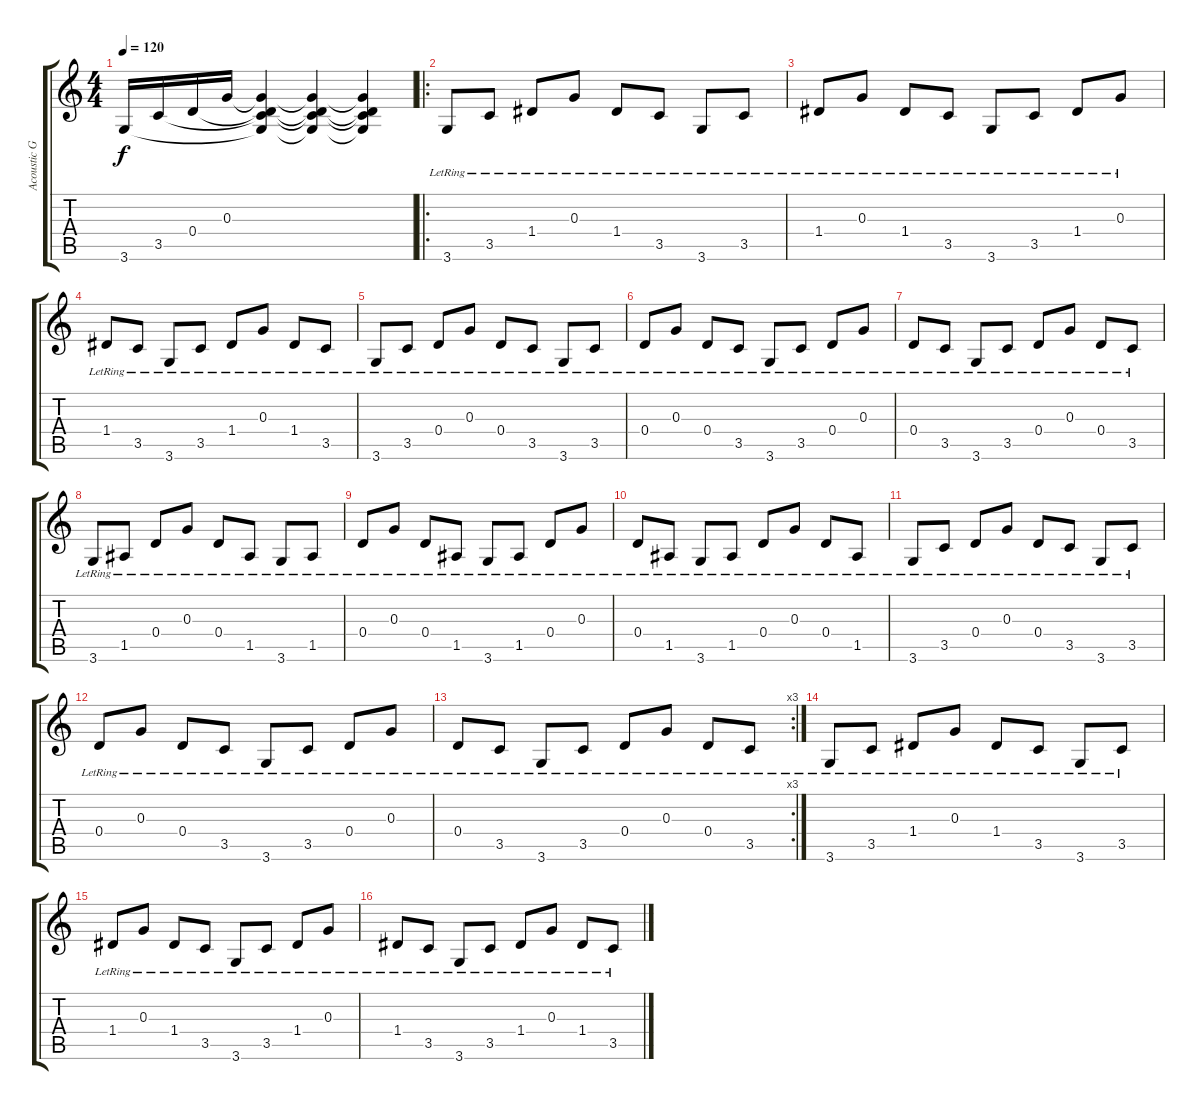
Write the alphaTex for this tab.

\track ("Acoustic Guitar" "Acoustic G") {instrument acousticguitarsteel}
\staff {score tabs}
\tuning (E4 B3 G3 D3 A2 E2) {hide}
\ts (4 4)
\tempo 120
\clef g2
\ks c
3.6.16{dy f instrument acousticguitarsteel} 3.5.16 0.4.16 0.3.16 (0.3{t} 0.4{t} 3.5{t} 3.6{t}).4 (0.3{t} 0.4{t} 3.5{t} 3.6{t}).4 (0.3{t} 0.4{t} 3.5{t} 3.6{t}).4 |
\ro
3.6{lr}.8 3.5{lr}.8 1.4{lr}.8 0.3{lr}.8 1.4{lr}.8 3.5{lr}.8 3.6{lr}.8 3.5{lr}.8 |
1.4{lr}.8 0.3{lr}.8 1.4{lr}.8 3.5{lr}.8 3.6{lr}.8 3.5{lr}.8 1.4{lr}.8 0.3{lr}.8 |
1.4{lr}.8 3.5{lr}.8 3.6{lr}.8 3.5{lr}.8 1.4{lr}.8 0.3{lr}.8 1.4{lr}.8 3.5{lr}.8 |
3.6{lr}.8 3.5{lr}.8 0.4{lr}.8 0.3{lr}.8 0.4{lr}.8 3.5{lr}.8 3.6{lr}.8 3.5{lr}.8 |
0.4{lr}.8 0.3{lr}.8 0.4{lr}.8 3.5{lr}.8 3.6{lr}.8 3.5{lr}.8 0.4{lr}.8 0.3{lr}.8 |
0.4{lr}.8 3.5{lr}.8 3.6{lr}.8 3.5{lr}.8 0.4{lr}.8 0.3{lr}.8 0.4{lr}.8 3.5{lr}.8 |
3.6{lr}.8 1.5{lr}.8 0.4{lr}.8 0.3{lr}.8 0.4{lr}.8 1.5{lr}.8 3.6{lr}.8 1.5{lr}.8 |
0.4{lr}.8 0.3{lr}.8 0.4{lr}.8 1.5{lr}.8 3.6{lr}.8 1.5{lr}.8 0.4{lr}.8 0.3{lr}.8 |
0.4{lr}.8 1.5{lr}.8 3.6{lr}.8 1.5{lr}.8 0.4{lr}.8 0.3{lr}.8 0.4{lr}.8 1.5{lr}.8 |
3.6{lr}.8 3.5{lr}.8 0.4{lr}.8 0.3{lr}.8 0.4{lr}.8 3.5{lr}.8 3.6{lr}.8 3.5{lr}.8 |
0.4{lr}.8 0.3{lr}.8 0.4{lr}.8 3.5{lr}.8 3.6{lr}.8 3.5{lr}.8 0.4{lr}.8 0.3{lr}.8 |
\rc 3
0.4{lr}.8 3.5{lr}.8 3.6{lr}.8 3.5{lr}.8 0.4{lr}.8 0.3{lr}.8 0.4{lr}.8 3.5{lr}.8 |
3.6{lr}.8 3.5{lr}.8 1.4{lr}.8 0.3{lr}.8 1.4{lr}.8 3.5{lr}.8 3.6{lr}.8 3.5{lr}.8 |
1.4{lr}.8 0.3{lr}.8 1.4{lr}.8 3.5{lr}.8 3.6{lr}.8 3.5{lr}.8 1.4{lr}.8 0.3{lr}.8 |
1.4{lr}.8 3.5{lr}.8 3.6{lr}.8 3.5{lr}.8 1.4{lr}.8 0.3{lr}.8 1.4{lr}.8 3.5{lr}.8
